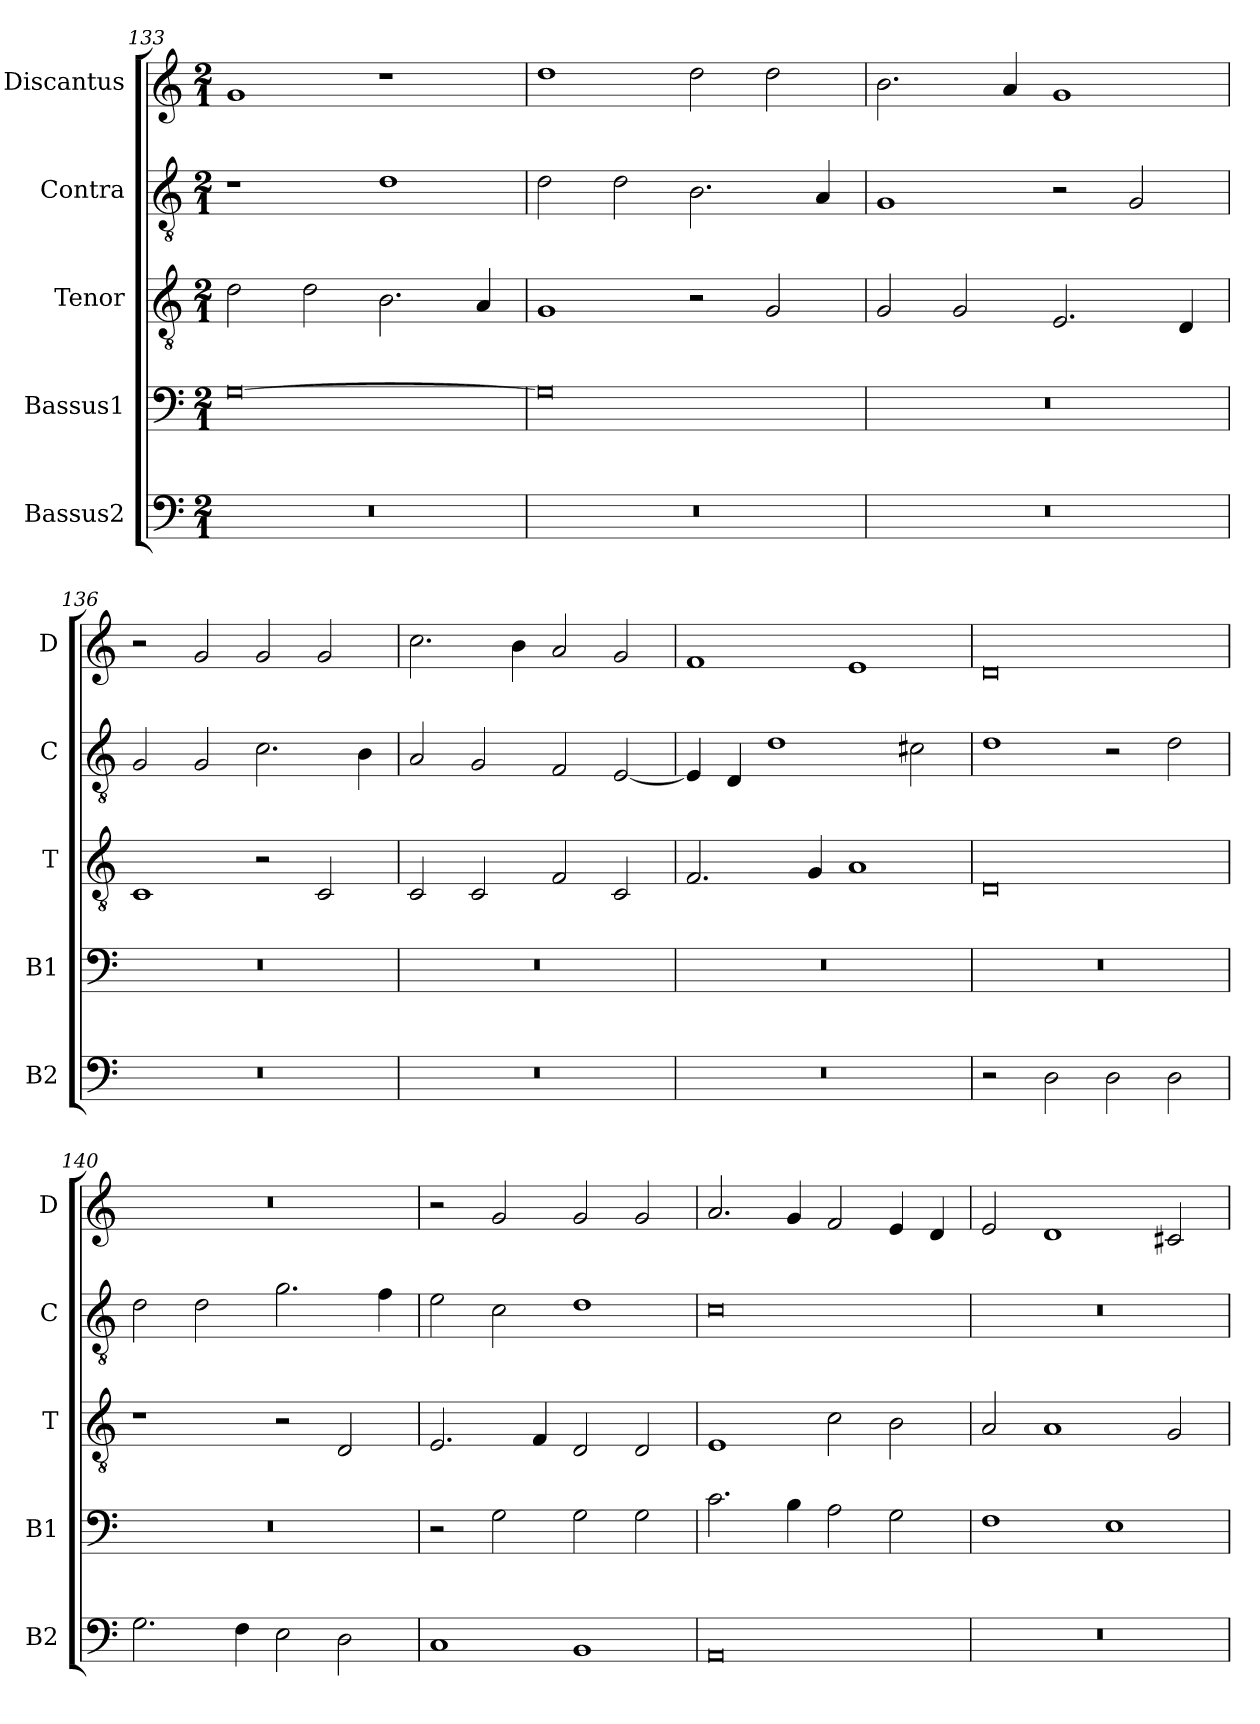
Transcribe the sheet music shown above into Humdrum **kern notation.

**kern	**kern	**kern	**kern	**kern
*part5	*part4	*part3	*part2	*part1
*staff5	*staff4	*staff3	*staff2	*staff1
*I"Bassus2	*I"Bassus1	*I"Tenor	*I"Contra	*I"Discantus
*I'B2	*I'B1	*I'T	*I'C	*I'D
*clefF4	*clefF4	*clefGv2	*clefGv2	*clefG2
*k[]	*k[]	*k[]	*k[]	*k[]
*M2/1	*M2/1	*M2/1	*M2/1	*M2/1
=133	=133	=133	=133	=133
0r	[0G	2d\	1r	1g
.	.	2d\	.	.
.	.	2.B\	1d	1r
.	.	4A/	.	.
=134	=134	=134	=134	=134
0r	0G]	1G	2d\	1dd
.	.	.	2d\	.
.	.	2r	2.B\	2dd\
.	.	2G/	.	2dd\
.	.	.	4A/	.
=135	=135	=135	=135	=135
0r	0r	2G/	1G	2.b\
.	.	2G/	.	.
.	.	.	.	4a/
.	.	2.E/	2r	1g
.	.	.	2G/	.
.	.	4D/	.	.
=136	=136	=136	=136	=136
0r	0r	1C	2G/	2r
.	.	.	2G/	2g/
.	.	2r	2.c\	2g/
.	.	2C/	.	2g/
.	.	.	4B\	.
=137	=137	=137	=137	=137
0r	0r	2C/	2A/	2.cc\
.	.	2C/	2G/	.
.	.	.	.	4b\
.	.	2F/	2F/	2a/
.	.	2C/	[2E/	2g/
=138	=138	=138	=138	=138
0r	0r	2.F/	4E/]	1f
.	.	.	4D/	.
.	.	.	1d	.
.	.	4G/	.	.
.	.	1A	.	1e
.	.	.	2c#X\	.
=139	=139	=139	=139	=139
2r	0r	0D	1d	0d
2D\	.	.	.	.
2D\	.	.	2r	.
2D\	.	.	2d\	.
=140	=140	=140	=140	=140
2.G\	0r	1r	2d\	0r
.	.	.	2d\	.
4F\	.	.	.	.
2E\	.	2r	2.g\	.
2D\	.	2D/	.	.
.	.	.	4f\	.
=141	=141	=141	=141	=141
1C	2r	2.E/	2e\	2r
.	2G\	.	2c\	2g/
.	.	4F/	.	.
1BB	2G\	2D/	1d	2g/
.	2G\	2D/	.	2g/
=142	=142	=142	=142	=142
0AA	2.c\	1E	0c	2.a/
.	4B\	.	.	4g/
.	2A\	2c\	.	2f/
.	2G\	2B\	.	4e/
.	.	.	.	4d/
=143	=143	=143	=143	=143
0r	1F	2A/	0r	2e/
.	.	1A	.	1d
.	1E	.	.	.
.	.	2G/	.	2c#X/
=	=	=	=	=
*-	*-	*-	*-	*-
